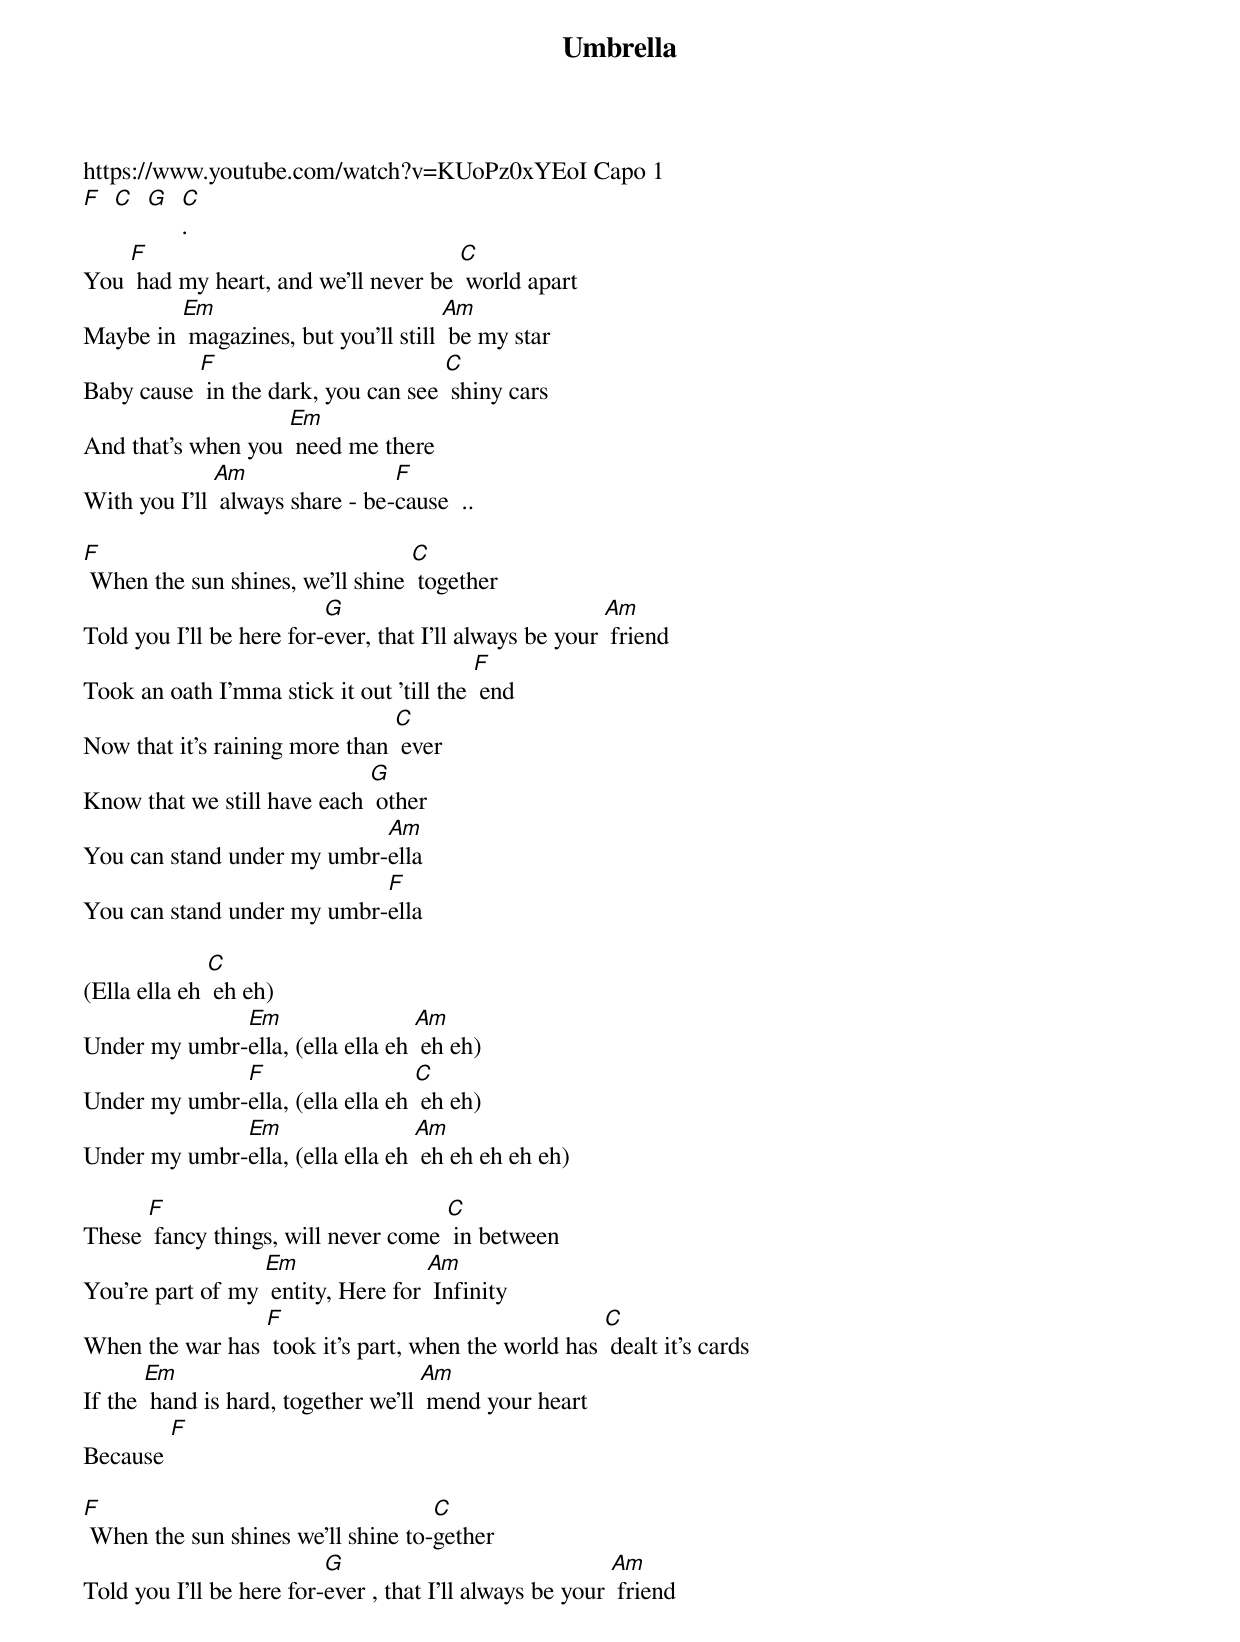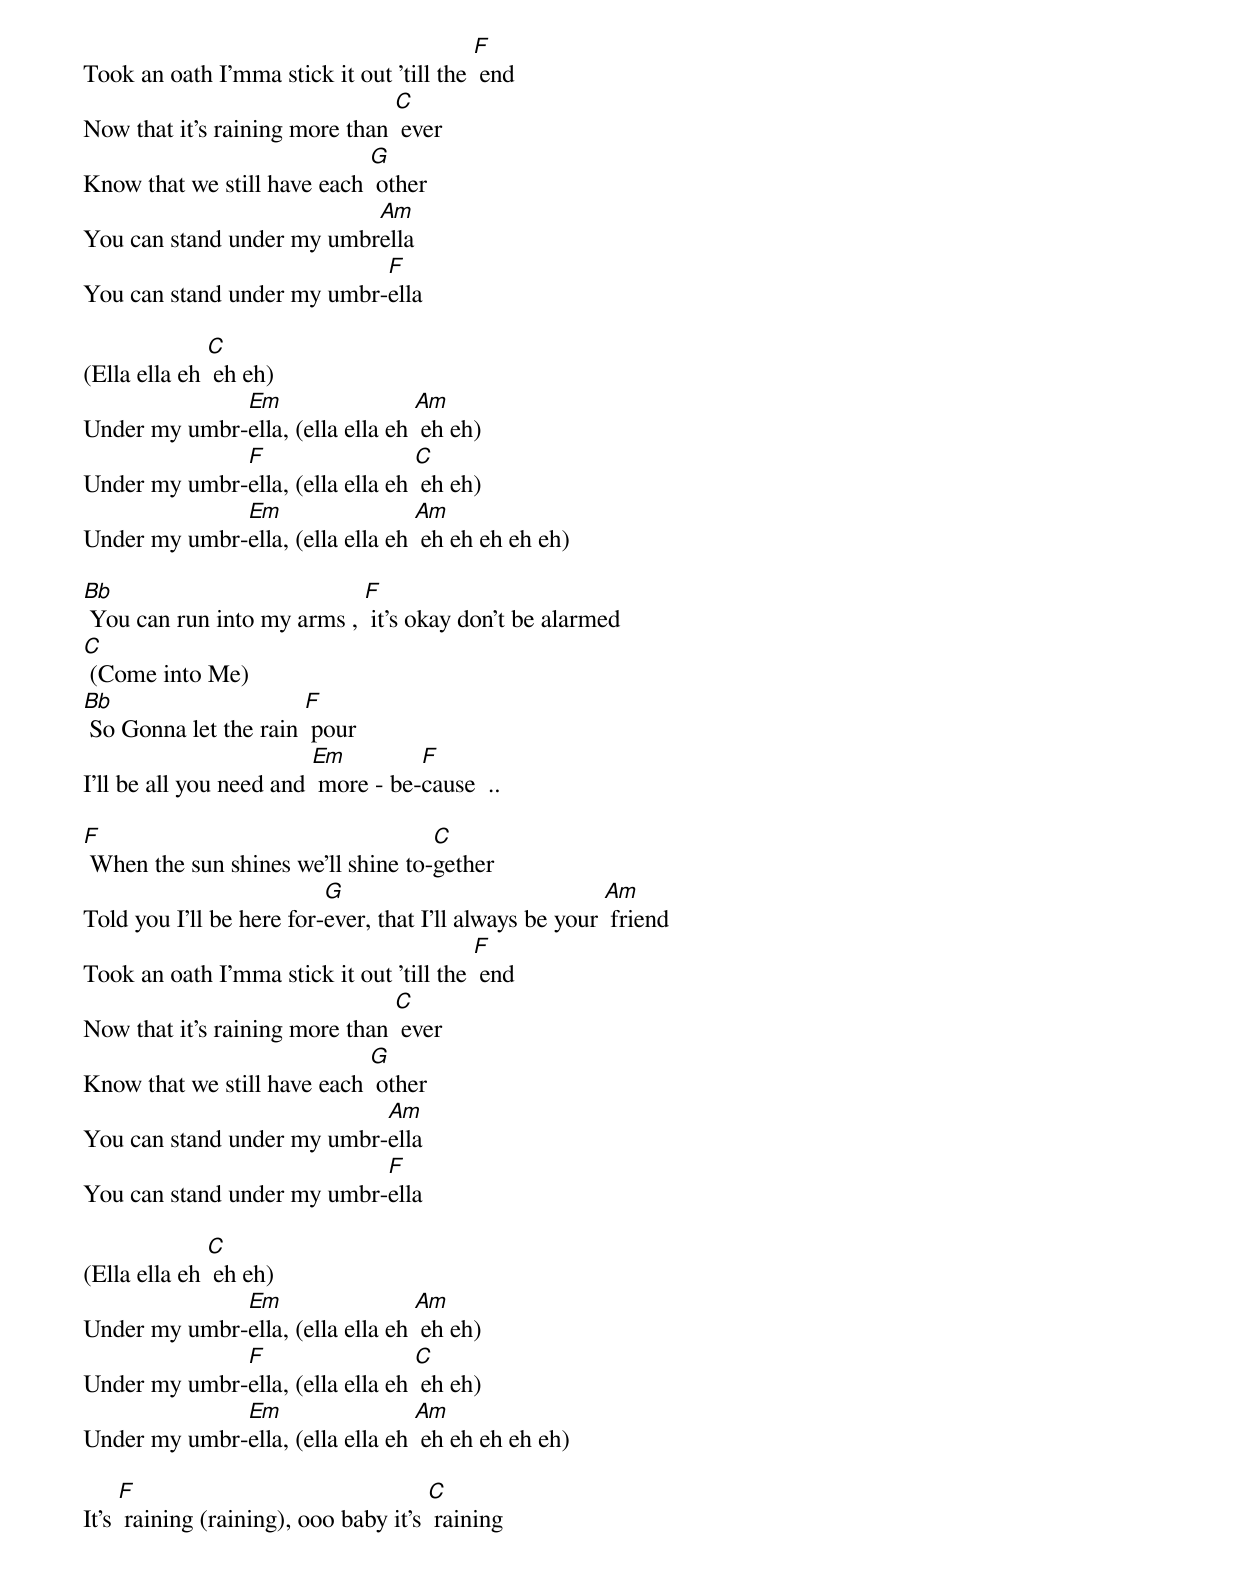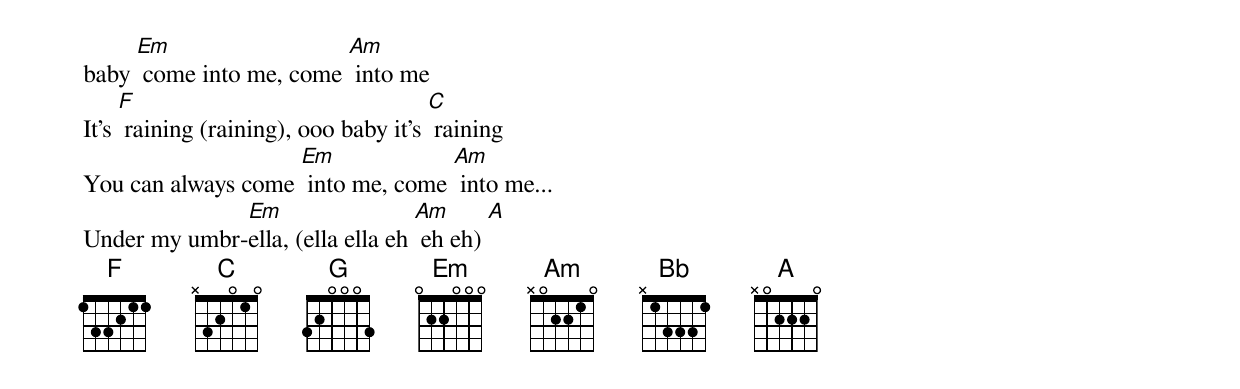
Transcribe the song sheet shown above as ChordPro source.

{t: Umbrella}
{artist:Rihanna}
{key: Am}
https://www.youtube.com/watch?v=KUoPz0xYEoI Capo 1
[F]  [C]  [G]  [C].
You [F] had my heart, and we'll never be [C] world apart
Maybe in [Em] magazines, but you'll still [Am] be my star
Baby cause [F] in the dark, you can see [C] shiny cars
And that's when you [Em] need me there
With you I'll [Am] always share - be-[F]cause  ..

[F] When the sun shines, we’ll shine [C] together
Told you I'll be here for-[G]ever, that I'll always be your [Am] friend
Took an oath I'mma stick it out 'till the [F] end
Now that it's raining more than [C] ever
Know that we still have each [G] other
You can stand under my umbr-[Am]ella
You can stand under my umbr-[F]ella

(Ella ella eh [C] eh eh)
Under my umbr-[Em]ella, (ella ella eh [Am] eh eh)
Under my umbr-[F]ella, (ella ella eh [C] eh eh)
Under my umbr-[Em]ella, (ella ella eh [Am] eh eh eh eh eh)

These [F] fancy things, will never come [C] in between
You're part of my [Em] entity, Here for [Am] Infinity
When the war has [F] took it's part, when the world has [C] dealt it's cards
If the [Em] hand is hard, together we'll [Am] mend your heart
Because [F]

[F] When the sun shines we’ll shine to-[C]gether
Told you I'll be here for-[G]ever , that I'll always be your [Am] friend
Took an oath I'mma stick it out 'till the [F] end
Now that it's raining more than [C] ever
Know that we still have each [G] other
You can stand under my umbr[Am]ella
You can stand under my umbr-[F]ella

(Ella ella eh [C] eh eh)
Under my umbr-[Em]ella, (ella ella eh [Am] eh eh)
Under my umbr-[F]ella, (ella ella eh [C] eh eh)
Under my umbr-[Em]ella, (ella ella eh [Am] eh eh eh eh eh)

[Bb] You can run into my arms , [F] it's okay don't be alarmed
[C] (Come into Me)
[Bb] So Gonna let the rain [F] pour
I'll be all you need and [Em] more - be-[F]cause  ..

[F] When the sun shines we’ll shine to-[C]gether
Told you I'll be here for-[G]ever, that I'll always be your [Am] friend
Took an oath I'mma stick it out 'till the [F] end
Now that it's raining more than [C] ever
Know that we still have each [G] other
You can stand under my umbr-[Am]ella
You can stand under my umbr-[F]ella

(Ella ella eh [C] eh eh)
Under my umbr-[Em]ella, (ella ella eh [Am] eh eh)
Under my umbr-[F]ella, (ella ella eh [C] eh eh)
Under my umbr-[Em]ella, (ella ella eh [Am] eh eh eh eh eh)

It's [F] raining (raining), ooo baby it's [C] raining
baby [Em] come into me, come [Am] into me
It's [F] raining (raining), ooo baby it's [C] raining
You can always come [Em] into me, come [Am] into me...
Under my umbr-[Em]ella, (ella ella eh [Am] eh eh) [A]
